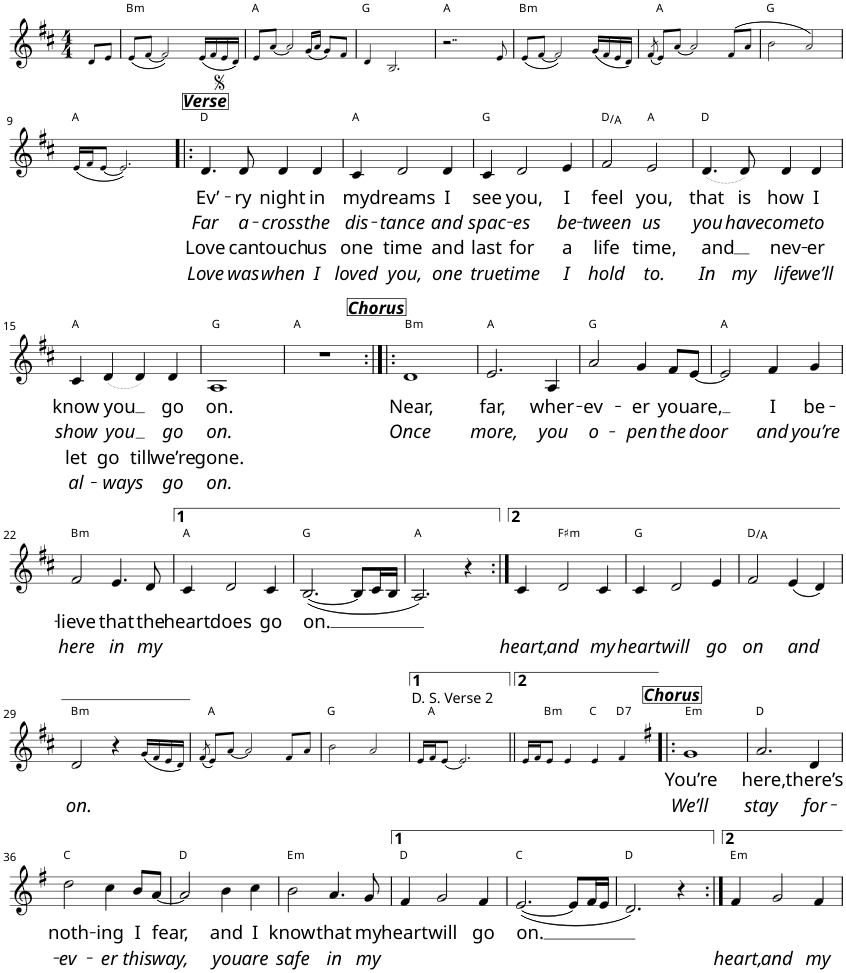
**kern	**text	**text	**text	**text	**harte
*part1	*part1	*part1	*part1	*part1	*part1
*staff1	*staff1	*staff1	*staff1	*staff1	*
*I"Treble	*	*	*	*	*
*I'Tr.	*	*	*	*	*
*clefG2	*	*	*	*	*
*k[f#c#]	*	*	*	*	*
*D:	*	*	*	*	*
*M4/4	*	*	*	*	*
=1	=1	=1	=1	=1	=1
8d!/L	.	.	.	.	.
8e!/J	.	.	.	.	.
=2	=2	=2	=2	=2	=2
!	!	!	!	!	!LO:H:kt=m
(8e!/L	.	.	.	.	B:min
[8f#!/J	.	.	.	.	.
2f#!/])	.	.	.	.	.
(16e!/LL	.	.	.	.	.
16f#!/	.	.	.	.	.
16e!/	.	.	.	.	.
16d!/JJ)	.	.	.	.	.
=3	=3	=3	=3	=3	=3
8e!/L	.	.	.	.	A:maj
[8a!/J	.	.	.	.	.
2a!/]	.	.	.	.	.
(16qg/LL	.	.	.	.	.
16qa/JJ	.	.	.	.	.
8g!/L)	.	.	.	.	.
8f#!/J	.	.	.	.	.
=4	=4	=4	=4	=4	=4
4d!/	.	.	.	.	G:maj
2.B!/	.	.	.	.	.
=5	=5	=5	=5	=5	=5
2..r	.	.	.	.	A:maj
8e!/	.	.	.	.	.
=6	=6	=6	=6	=6	=6
!	!	!	!	!	!LO:H:kt=m
(8e!/L	.	.	.	.	B:min
[8f#!/J	.	.	.	.	.
2f#!/])	.	.	.	.	.
(16g!/LL	.	.	.	.	.
16f#!/	.	.	.	.	.
16e!/	.	.	.	.	.
16d!/JJ)	.	.	.	.	.
=7	=7	=7	=7	=7	=7
(8qf#/	.	.	.	.	.
8e!/L)	.	.	.	.	A:maj
[8a!/J	.	.	.	.	.
2a!/]	.	.	.	.	.
(8f#!/L	.	.	.	.	.
8a!/J	.	.	.	.	.
=8	=8	=8	=8	=8	=8
2b!\	.	.	.	.	G:maj
2a!/)	.	.	.	.	.
!!LO:LB:g=z
=9	=9	=9	=9	=9	=9
(16e!/LL	.	.	.	.	A:maj
16f#!/J	.	.	.	.	.
[8e!/J	.	.	.	.	.
2.e!/])	.	.	.	.	.
=10!|:	=10!|:	=10!|:	=10!|:	=10!|:	=10!|:
!LO:TX:a:Bi:t=Verse	!	!	!	!	!
!	!LO:LY:b	!LO:LY:b	!LO:LY:b	!LO:LY:b	!
4.d/	Ev’-	Far	Love	Love	D:maj
!	!LO:LY:b	!LO:LY:b	!LO:LY:b	!LO:LY:b	!
8d/	-ry	a-	can	was	.
!	!LO:LY:b	!LO:LY:b	!LO:LY:b	!LO:LY:b	!
4d/	night	-cross	touch	when	.
!	!LO:LY:b	!LO:LY:b	!LO:LY:b	!LO:LY:b	!
4d/	in	the	us	I	.
=11	=11	=11	=11	=11	=11
!	!LO:LY:b	!LO:LY:b	!LO:LY:b	!LO:LY:b	!
4c#/	my	dis-	one	loved	A:maj
!	!LO:LY:b	!LO:LY:b	!LO:LY:b	!LO:LY:b	!
2d/	dreams	-tance	time	you,	.
!	!LO:LY:b	!LO:LY:b	!LO:LY:b	!LO:LY:b	!
4d/	I	and	and	one	.
=12	=12	=12	=12	=12	=12
!	!LO:LY:b	!LO:LY:b	!LO:LY:b	!LO:LY:b	!
4c#/	see	spac-	last	true	G:maj
!	!LO:LY:b	!LO:LY:b	!LO:LY:b	!LO:LY:b	!
2d/	you,	-es	for	time	.
!	!LO:LY:b	!LO:LY:b	!LO:LY:b	!LO:LY:b	!
4e/	I	be-	a	I	.
=13	=13	=13	=13	=13	=13
!	!LO:LY:b	!LO:LY:b	!LO:LY:b	!LO:LY:b	!
2f#/	feel	-tween	life	hold	D:maj/5
!	!LO:LY:b	!LO:LY:b	!LO:LY:b	!LO:LY:b	!
2e/	you,	us	time,	to.	A:maj
=14	=14	=14	=14	=14	=14
!	!LO:LY:b	!LO:LY:b	!LO:LY:b	!LO:LY:b	!
(4.d/	that	you	and	In	D:maj
!	!LO:LY:b	!LO:LY:b	!	!LO:LY:b	!
8d/)	is	have	.	my	.
!	!LO:LY:b	!LO:LY:b	!LO:LY:b	!LO:LY:b	!
4d/	how	come	nev-	life	.
!	!LO:LY:b	!LO:LY:b	!LO:LY:b	!LO:LY:b	!
4d/	I	to	-er	we’ll	.
!!LO:LB:g=z
=15	=15	=15	=15	=15	=15
!	!LO:LY:b	!LO:LY:b	!LO:LY:b	!LO:LY:b	!
4c#/	know	show	let	al-	A:maj
!	!LO:LY:b	!LO:LY:b	!LO:LY:b	!LO:LY:b	!
(4d/	you	you	go	-ways	.
!	!	!	!LO:LY:b	!	!
4d/)	.	.	till	.	.
!	!LO:LY:b	!LO:LY:b	!LO:LY:b	!LO:LY:b	!
4d/	go	go	we’re	go	.
=16	=16	=16	=16	=16	=16
!	!LO:LY:b	!LO:LY:b	!LO:LY:b	!LO:LY:b	!
1A	on.	on.	gone.	on.	G:maj
=17	=17	=17	=17	=17	=17
1r	.	.	.	.	A:maj
=18:|!|:	=18:|!|:	=18:|!|:	=18:|!|:	=18:|!|:	=18:|!|:
!LO:TX:a:Bi:t=Chorus	!	!	!	!	!
!	!LO:LY:b	!LO:LY:b	!	!	!LO:H:kt=m
1d	Near,	Once	.	.	B:min
=19	=19	=19	=19	=19	=19
!	!LO:LY:b	!LO:LY:b	!	!	!
2.e/	far,	more,	.	.	A:maj
!	!LO:LY:b	!LO:LY:b	!	!	!
4A/	wher-	you	.	.	.
=20	=20	=20	=20	=20	=20
!	!LO:LY:b	!LO:LY:b	!	!	!
2a/	-ev-	o-	.	.	G:maj
!	!LO:LY:b	!LO:LY:b	!	!	!
4g/	-er	-pen	.	.	.
!	!LO:LY:b	!LO:LY:b	!	!	!
8f#/L	you	the	.	.	.
!	!LO:LY:b	!LO:LY:b	!	!	!
[8e/J	are,	door	.	.	.
=21	=21	=21	=21	=21	=21
2e/]	.	.	.	.	A:maj
!	!LO:LY:b	!LO:LY:b	!	!	!
4f#/	I	and	.	.	.
!	!LO:LY:b	!LO:LY:b	!	!	!
4g/	be-	you’re	.	.	.
!!LO:LB:g=z
=22	=22	=22	=22	=22	=22
!	!LO:LY:b	!LO:LY:b	!	!	!LO:H:kt=m
2f#/	-lieve	here	.	.	B:min
!	!LO:LY:b	!LO:LY:b	!	!	!
4.e/	that	in	.	.	.
!	!LO:LY:b	!LO:LY:b	!	!	!
8d/	the	my	.	.	.
=23	=23	=23	=23	=23	=23
!	!LO:LY:b	!	!	!	!
4c#/	heart	.	.	.	A:maj
!	!LO:LY:b	!	!	!	!
2d/	does	.	.	.	.
!	!LO:LY:b	!	!	!	!
4c#/	go	.	.	.	.
=24	=24	=24	=24	=24	=24
!	!LO:LY:b	!	!	!	!
([2.B/	on.	.	.	.	G:maj
8B/L]	.	.	.	.	.
16c#/L	.	.	.	.	.
16B/JJ	.	.	.	.	.
=25	=25	=25	=25	=25	=25
2.A/)	.	.	.	.	A:maj
4r	.	.	.	.	.
=26:|!	=26:|!	=26:|!	=26:|!	=26:|!	=26:|!
!	!	!LO:LY:b	!	!	!
4c#/	.	heart,	.	.	.
!	!	!LO:LY:b	!	!	!LO:H:kt=m
2d/	.	and	.	.	F#:min
!	!	!LO:LY:b	!	!	!
4c#/	.	my	.	.	.
=27	=27	=27	=27	=27	=27
!	!	!LO:LY:b	!	!	!
4c#/	.	heart	.	.	G:maj
!	!	!LO:LY:b	!	!	!
2d/	.	will	.	.	.
!	!	!LO:LY:b	!	!	!
4e/	.	go	.	.	.
=28	=28	=28	=28	=28	=28
!	!	!LO:LY:b	!	!	!
2f#/	.	on	.	.	D:maj/5
!	!	!LO:LY:b	!	!	!
(4e/	.	and	.	.	.
4d/)	.	.	.	.	.
!!LO:LB:g=z
=29	=29	=29	=29	=29	=29
!	!	!LO:LY:b	!	!	!LO:H:kt=m
2d/	.	on.	.	.	B:min
4r	.	.	.	.	.
(16g!/LL	.	.	.	.	.
16f#!/	.	.	.	.	.
16e!/	.	.	.	.	.
16d!/JJ)	.	.	.	.	.
=30	=30	=30	=30	=30	=30
(8qf#/	.	.	.	.	.
8e!/L)	.	.	.	.	A:maj
[8a!/J	.	.	.	.	.
2a!/]	.	.	.	.	.
8f#!/L	.	.	.	.	.
8a!/J	.	.	.	.	.
=31	=31	=31	=31	=31	=31
2b!\	.	.	.	.	G:maj
2a!/	.	.	.	.	.
=32	=32	=32	=32	=32	=32
16e!/LL	.	.	.	.	.
16f#!/J	.	.	.	.	A:maj
[8e!/J	.	.	.	.	.
!LO:TX:a:t=D. S. Verse 2	!	!	!	!	!
2.e!/]	.	.	.	.	.
=33||	=33||	=33||	=33||	=33||	=33||
16e!/LL	.	.	.	.	.
16f#!/J	.	.	.	.	.
!	!	!	!	!	!LO:H:kt=m
8e!/J	.	.	.	.	B:min
4e!/	.	.	.	.	.
4e!/	.	.	.	.	C:maj
!	!	!	!	!	!LO:H:kt=7
4f#!/	.	.	.	.	D:7
=34!|:	=34!|:	=34!|:	=34!|:	=34!|:	=34!|:
*k[f#]	*	*	*	*	*
*G:	*	*	*	*	*
!LO:TX:a:Bi:t=Chorus	!	!	!	!	!
!	!LO:LY:b	!LO:LY:b	!	!	!LO:H:kt=m
1g	You’re	We’ll	.	.	E:min
=35	=35	=35	=35	=35	=35
!	!LO:LY:b	!LO:LY:b	!	!	!
2.a/	here,	stay	.	.	D:maj
!	!LO:LY:b	!LO:LY:b	!	!	!
4d/	there’s	for-	.	.	.
!!LO:LB:g=z
=36	=36	=36	=36	=36	=36
!	!LO:LY:b	!LO:LY:b	!	!	!
2dd\	noth-	-ev-	.	.	C:maj
!	!LO:LY:b	!LO:LY:b	!	!	!
4cc\	-ing	-er	.	.	.
!	!LO:LY:b	!LO:LY:b	!	!	!
8b/L	I	this	.	.	.
!	!LO:LY:b	!LO:LY:b	!	!	!
[8a/J	fear,	way,	.	.	.
=37	=37	=37	=37	=37	=37
2a/]	.	.	.	.	D:maj
!	!LO:LY:b	!LO:LY:b	!	!	!
4b\	and	you	.	.	.
!	!LO:LY:b	!LO:LY:b	!	!	!
4cc\	I	are	.	.	.
=38	=38	=38	=38	=38	=38
!	!LO:LY:b	!LO:LY:b	!	!	!LO:H:kt=m
2b\	know	safe	.	.	E:min
!	!LO:LY:b	!LO:LY:b	!	!	!
4.a/	that	in	.	.	.
!	!LO:LY:b	!LO:LY:b	!	!	!
8g/	my	my	.	.	.
=39	=39	=39	=39	=39	=39
!	!LO:LY:b	!	!	!	!
4f#/	heart	.	.	.	D:maj
!	!LO:LY:b	!	!	!	!
2g/	will	.	.	.	.
!	!LO:LY:b	!	!	!	!
4f#/	go	.	.	.	.
=40	=40	=40	=40	=40	=40
!	!LO:LY:b	!	!	!	!
([2.e/	on.	.	.	.	C:maj
8e/L]	.	.	.	.	.
16f#/L	.	.	.	.	.
16e/JJ	.	.	.	.	.
=41	=41	=41	=41	=41	=41
2.d/)	.	.	.	.	D:maj
4r	.	.	.	.	.
=42:|!	=42:|!	=42:|!	=42:|!	=42:|!	=42:|!
!	!	!LO:LY:b	!	!	!LO:H:kt=m
4f#/	.	heart,	.	.	E:min
!	!	!LO:LY:b	!	!	!
2g/	.	and	.	.	.
!	!	!LO:LY:b	!	!	!
4f#/	.	my	.	.	.
=	=	=	=	=	=
*-	*-	*-	*-	*-	*-
